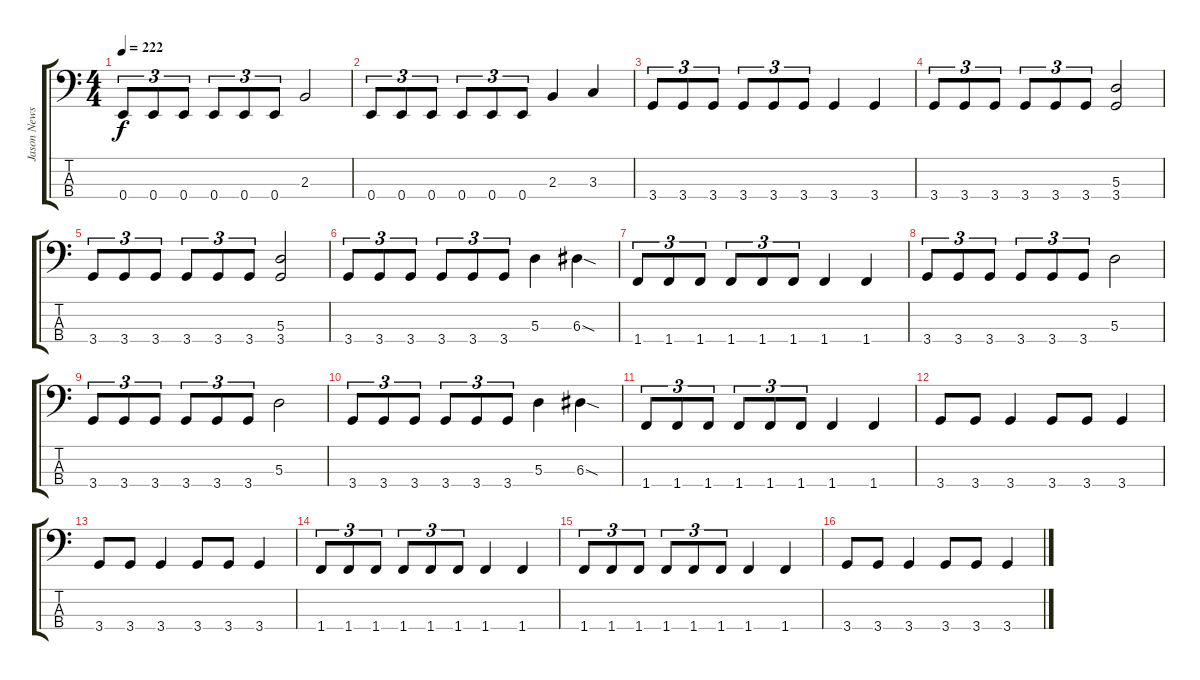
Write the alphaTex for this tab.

\track ("Jason Newsted" "Jason News") {instrument electricbasspick}
\staff {score tabs}
\tuning (G2 D2 A1 E1) {hide}
\ts (4 4)
\tempo 222
\clef f4
\ks c
0.4.8{tu (3 2) dy f} 0.4.8{tu (3 2)} 0.4.8{tu (3 2)} 0.4.8{tu (3 2)} 0.4.8{tu (3 2)} 0.4.8{tu (3 2)} 2.3.2 |
0.4.8{tu (3 2)} 0.4.8{tu (3 2)} 0.4.8{tu (3 2)} 0.4.8{tu (3 2)} 0.4.8{tu (3 2)} 0.4.8{tu (3 2)} 2.3.4 3.3.4 |
3.4.8{tu (3 2)} 3.4.8{tu (3 2)} 3.4.8{tu (3 2)} 3.4.8{tu (3 2)} 3.4.8{tu (3 2)} 3.4.8{tu (3 2)} 3.4.4 3.4.4 |
3.4.8{tu (3 2)} 3.4.8{tu (3 2)} 3.4.8{tu (3 2)} 3.4.8{tu (3 2)} 3.4.8{tu (3 2)} 3.4.8{tu (3 2)} (5.3 3.4).2 |
3.4.8{tu (3 2)} 3.4.8{tu (3 2)} 3.4.8{tu (3 2)} 3.4.8{tu (3 2)} 3.4.8{tu (3 2)} 3.4.8{tu (3 2)} (5.3 3.4).2 |
3.4.8{tu (3 2)} 3.4.8{tu (3 2)} 3.4.8{tu (3 2)} 3.4.8{tu (3 2)} 3.4.8{tu (3 2)} 3.4.8{tu (3 2)} 5.3.4 6.3{sod}.4 |
1.4.8{tu (3 2)} 1.4.8{tu (3 2)} 1.4.8{tu (3 2)} 1.4.8{tu (3 2)} 1.4.8{tu (3 2)} 1.4.8{tu (3 2)} 1.4.4 1.4.4 |
3.4.8{tu (3 2)} 3.4.8{tu (3 2)} 3.4.8{tu (3 2)} 3.4.8{tu (3 2)} 3.4.8{tu (3 2)} 3.4.8{tu (3 2)} 5.3.2 |
3.4.8{tu (3 2)} 3.4.8{tu (3 2)} 3.4.8{tu (3 2)} 3.4.8{tu (3 2)} 3.4.8{tu (3 2)} 3.4.8{tu (3 2)} 5.3.2 |
3.4.8{tu (3 2)} 3.4.8{tu (3 2)} 3.4.8{tu (3 2)} 3.4.8{tu (3 2)} 3.4.8{tu (3 2)} 3.4.8{tu (3 2)} 5.3.4 6.3{sod}.4 |
1.4.8{tu (3 2)} 1.4.8{tu (3 2)} 1.4.8{tu (3 2)} 1.4.8{tu (3 2)} 1.4.8{tu (3 2)} 1.4.8{tu (3 2)} 1.4.4 1.4.4 |
3.4.8 3.4.8 3.4.4 3.4.8 3.4.8 3.4.4 |
3.4.8 3.4.8 3.4.4 3.4.8 3.4.8 3.4.4 |
1.4.8{tu (3 2)} 1.4.8{tu (3 2)} 1.4.8{tu (3 2)} 1.4.8{tu (3 2)} 1.4.8{tu (3 2)} 1.4.8{tu (3 2)} 1.4.4 1.4.4 |
1.4.8{tu (3 2)} 1.4.8{tu (3 2)} 1.4.8{tu (3 2)} 1.4.8{tu (3 2)} 1.4.8{tu (3 2)} 1.4.8{tu (3 2)} 1.4.4 1.4.4 |
3.4.8 3.4.8 3.4.4 3.4.8 3.4.8 3.4.4
